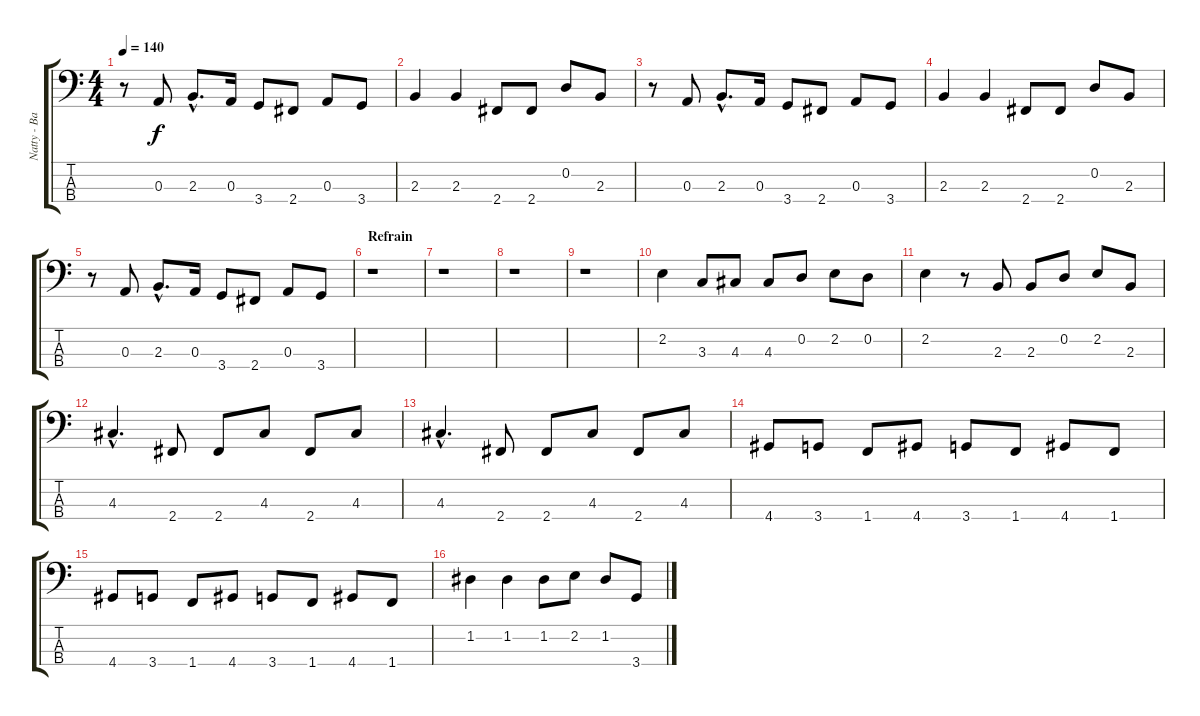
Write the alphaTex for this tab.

\track ("Natty - Basse" "Natty - Ba") {instrument electricbassfinger}
\staff {score tabs}
\tuning (G2 D2 A1 E1) {hide}
\ts (4 4)
\tempo 140
\clef f4
\ks c
r.8{dy f} 0.3.8 2.3{hac}.8{d} 0.3.16 3.4.8 2.4.8 0.3.8 3.4.8 |
2.3.4 2.3.4 2.4.8 2.4.8 0.2.8 2.3.8 |
r.8 0.3.8 2.3{hac}.8{d} 0.3.16 3.4.8 2.4.8 0.3.8 3.4.8 |
2.3.4 2.3.4 2.4.8 2.4.8 0.2.8 2.3.8 |
r.8 0.3.8 2.3{hac}.8{d} 0.3.16 3.4.8 2.4.8 0.3.8 3.4.8 |
\section ("" "Refrain")
r.1 |
r.1 |
r.1 |
r.1 |
2.2.4 3.3.8 4.3.8 4.3.8 0.2.8 2.2.8 0.2.8 |
2.2.4 r.8 2.3.8 2.3.8 0.2.8 2.2.8 2.3.8 |
4.3{hac}.4{d} 2.4.8 2.4.8 4.3.8 2.4.8 4.3.8 |
4.3{hac}.4{d} 2.4.8 2.4.8 4.3.8 2.4.8 4.3.8 |
4.4.8 3.4.8 1.4.8 4.4.8 3.4.8 1.4.8 4.4.8 1.4.8 |
4.4.8 3.4.8 1.4.8 4.4.8 3.4.8 1.4.8 4.4.8 1.4.8 |
1.2.4 1.2.4 1.2.8 2.2.8 1.2.8 3.4.8
